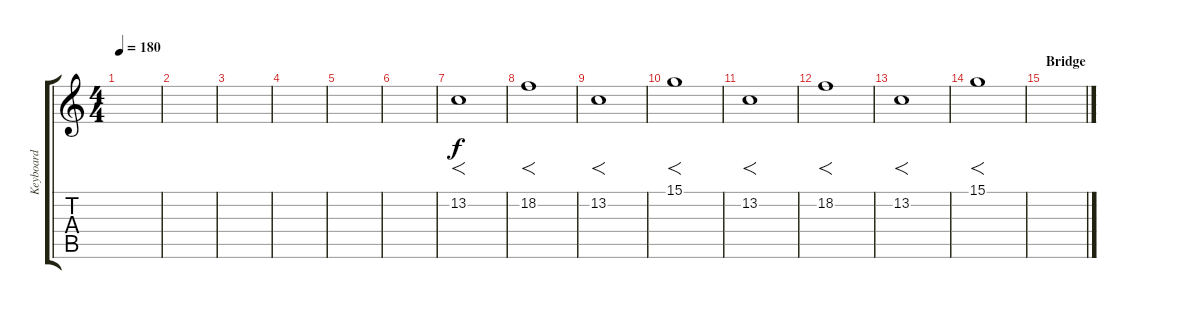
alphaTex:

\track ("Keyboard" "Keyboard") {instrument stringensemble1}
\staff {score tabs}
\tuning (E4 B3 G3 D3 A2 E2) {hide}
\ts (4 4)
\tempo 180
\clef g2
\ks c
|
|
|
|
|
|
13.2.1{f dy f} |
18.2.1{f} |
13.2.1{f} |
15.1.1{f} |
13.2.1{f} |
18.2.1{f} |
13.2.1{f} |
15.1.1{f} |
\section ("" "Bridge")
